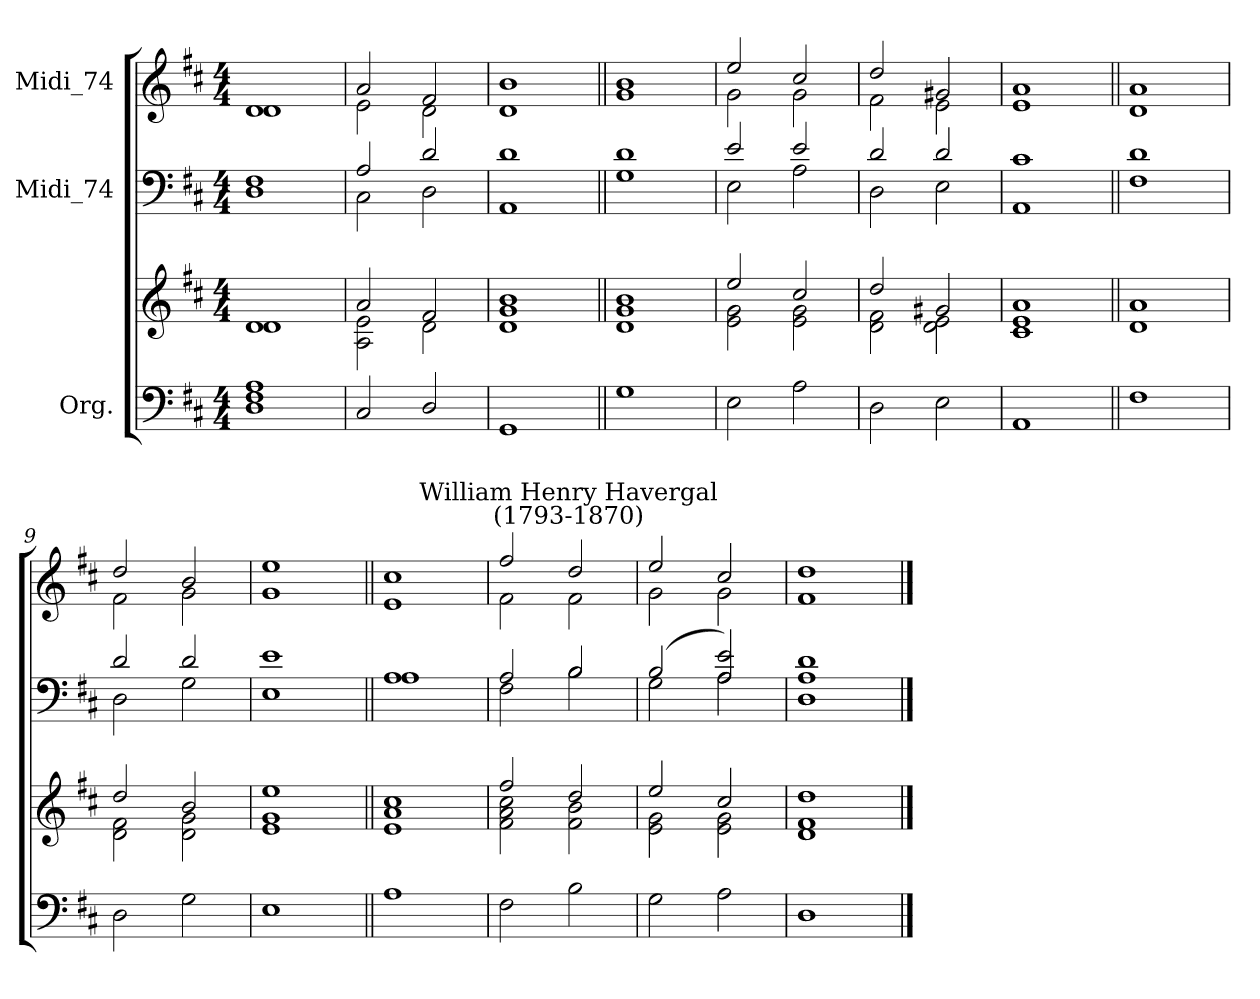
**kern	**kern	**kern	**kern
*part3	*part3	*part2	*part1
*staff4	*staff3	*staff2	*staff1
*I"Org.	*	*I"Midi_74	*I"Midi_74
*clefF4	*clefG2	*clefF4	*clefG2
*k[f#c#]	*k[f#c#]	*k[f#c#]	*k[f#c#]
*D:	*D:	*D:	*D:
*M4/4	*M4/4	*M4/4	*M4/4
=1	=1	=1	=1
*	*^	*^	*^
1D 1F# 1A	1d/	1d\	1F#/	1D\	1d/	1d\
=2	=2	=2	=2	=2	=2	=2
2C#	2a/	2A\ 2e\	2A/	2C#\	2a/	2e\
2D/	2f#/	2d\	2d/	2D\	2f#/	2d\
=3	=3	=3	=3	=3	=3	=3
1GG	1b/	1d\ 1g\	1d/	1AA\	1b/	1d\
=4||	=4||	=4||	=4||	=4||	=4||	=4||
1G	1b/	1d\ 1g\	1d/	1G\	1b/	1g\
=5	=5	=5	=5	=5	=5	=5
2E	2ee/	2e\ 2g\	2e/	2E\	2ee/	2g\
2A	2cc#/	2e\ 2g\	2e/	2A\	2cc#/	2g\
=6	=6	=6	=6	=6	=6	=6
2D	2dd/	2d\ 2f#\	2d/	2D\	2dd/	2f#\
2E	2g#X/	2d\ 2e\	2d/	2E\	2g#X/	2e\
=7	=7	=7	=7	=7	=7	=7
1AA	1a/	1c#\ 1e\	1c#/	1AA\	1a/	1e\
=8||	=8||	=8||	=8||	=8||	=8||	=8||
1F#	1a/	1d\	1d/	1F#\	1a/	1d\
=9	=9	=9	=9	=9	=9	=9
2D	2dd/	2d\ 2f#\	2d/	2D\	2dd/	2f#\
2G	2b/	2d\ 2g\	2d/	2G\	2b/	2g\
=10	=10	=10	=10	=10	=10	=10
1E	1ee/	1e\ 1g\	1e/	1E\	1ee/	1g\
=11||	=11||	=11||	=11||	=11||	=11||	=11||
1A	1cc#/	1e\ 1a\	1A/	1A\	1cc#/	1e\
=12	=12	=12	=12	=12	=12	=12
2F#	2ff#/	2f#\ 2a\ 2cc#\	2A/	2F#\	2ff#/	2f#\
!	!	!	!	!	!LO:TX:a:cj:t=William Henry Havergal\n(1793-1870)	!
2B	2dd/	2f#\ 2b\	2B/	2B\	2dd/	2f#\
=13	=13	=13	=13	=13	=13	=13
2G	2ee/	2e\ 2g\	(2B/	2G\	2ee/	2g\
2A	2cc#/	2e\ 2g\	2A/ 2e/)	2A\	2cc#/	2g\
=14	=14	=14	=14	=14	=14	=14
1D	1dd/	1d\ 1f#\	1A/ 1d/	1D\	1dd/	1f#\
*	*v	*v	*	*	*v	*v
*	*	*v	*v	*
==	==	==	==
*-	*-	*-	*-
